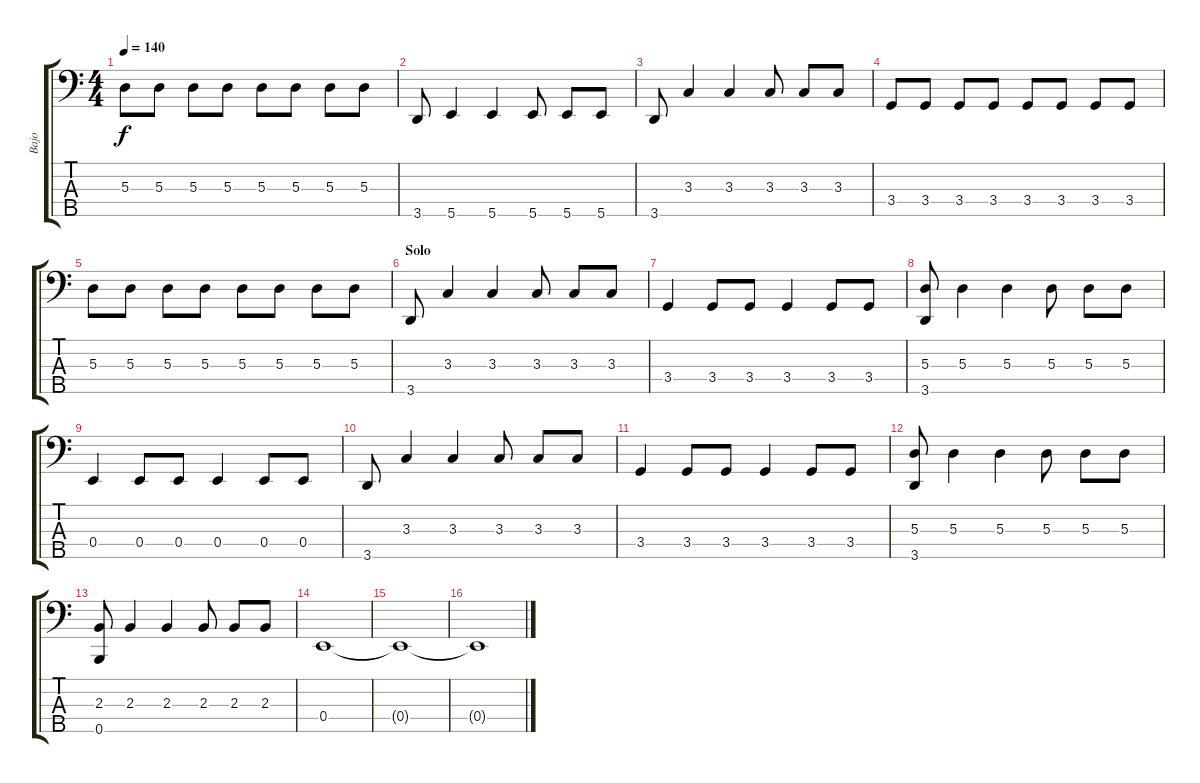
\track ("Bajo" "Bajo") {instrument electricbasspick}
\staff {score tabs}
\tuning (G2 D2 A1 E1 B0) {hide}
\ts (4 4)
\tempo 140
\clef f4
\ks c
5.3.8{dy f} 5.3.8 5.3.8 5.3.8 5.3.8 5.3.8 5.3.8 5.3.8 |
3.5.8 5.5.4 5.5.4 5.5.8 5.5.8 5.5.8 |
3.5.8 3.3.4 3.3.4 3.3.8 3.3.8 3.3.8 |
3.4.8 3.4.8 3.4.8 3.4.8 3.4.8 3.4.8 3.4.8 3.4.8 |
5.3.8 5.3.8 5.3.8 5.3.8 5.3.8 5.3.8 5.3.8 5.3.8 |
\section ("" "Solo")
3.5.8 3.3.4 3.3.4 3.3.8 3.3.8 3.3.8 |
3.4.4 3.4.8 3.4.8 3.4.4 3.4.8 3.4.8 |
(5.3 3.5).8 5.3.4 5.3.4 5.3.8 5.3.8 5.3.8 |
0.4.4 0.4.8 0.4.8 0.4.4 0.4.8 0.4.8 |
3.5.8 3.3.4 3.3.4 3.3.8 3.3.8 3.3.8 |
3.4.4 3.4.8 3.4.8 3.4.4 3.4.8 3.4.8 |
(5.3 3.5).8 5.3.4 5.3.4 5.3.8 5.3.8 5.3.8 |
(2.3 0.5).8 2.3.4 2.3.4 2.3.8 2.3.8 2.3.8 |
0.4.1 |
0.4{t}.1 |
0.4{t}.1
